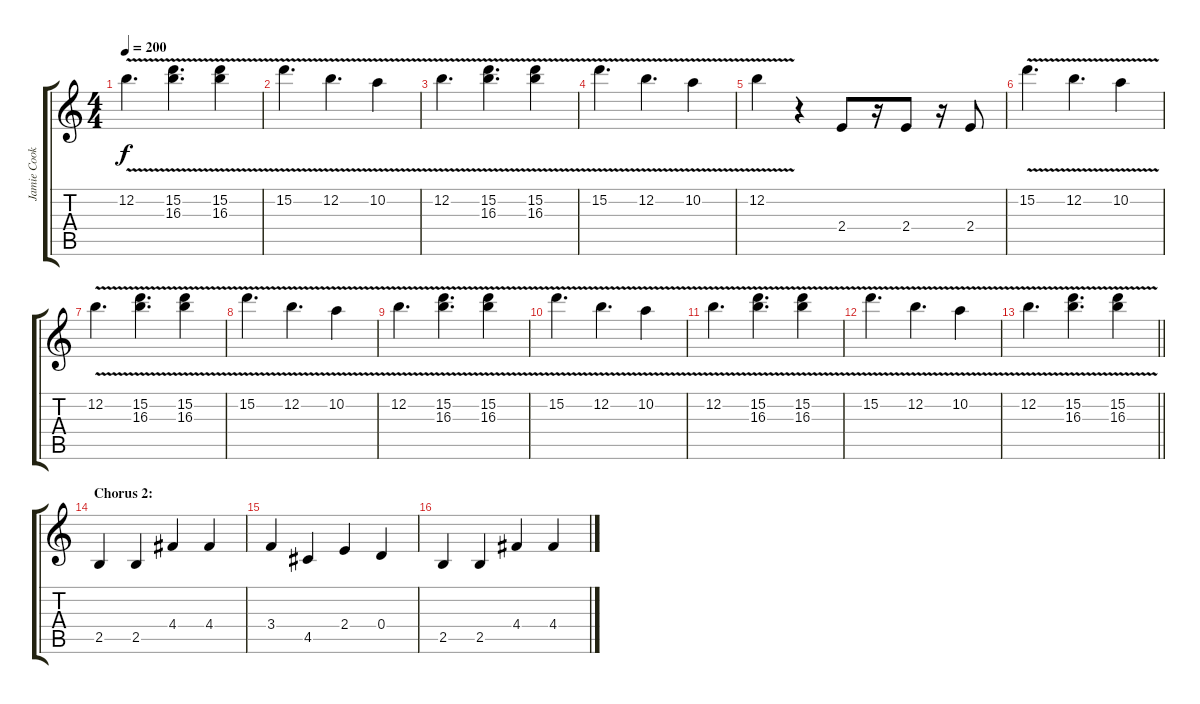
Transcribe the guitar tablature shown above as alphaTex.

\track ("Jamie Cook (Guitar 2)" "Jamie Cook") {instrument overdrivenguitar}
\staff {score tabs}
\tuning (E4 B3 G3 D3 A2 E2) {hide}
\ts (4 4)
\tempo 200
\clef g2
\ks c
12.2{v}.4{d dy f} (15.2{v} 16.3{v}).4{d} (15.2{v} 16.3{v}).4 |
15.2{v}.4{d} 12.2{v}.4{d} 10.2{v}.4 |
12.2{v}.4{d} (15.2{v} 16.3{v}).4{d} (15.2{v} 16.3{v}).4 |
15.2{v}.4{d} 12.2{v}.4{d} 10.2{v}.4 |
12.2{v}.4 r.4 2.4.8 r.16 2.4.8 r.16 2.4.8 |
15.2{v}.4{d} 12.2{v}.4{d} 10.2{v}.4 |
12.2{v}.4{d} (15.2{v} 16.3{v}).4{d} (15.2{v} 16.3{v}).4 |
15.2{v}.4{d} 12.2{v}.4{d} 10.2{v}.4 |
12.2{v}.4{d} (15.2{v} 16.3{v}).4{d} (15.2{v} 16.3{v}).4 |
15.2{v}.4{d} 12.2{v}.4{d} 10.2{v}.4 |
12.2{v}.4{d} (15.2{v} 16.3{v}).4{d} (15.2{v} 16.3{v}).4 |
15.2{v}.4{d} 12.2{v}.4{d} 10.2{v}.4 |
\barLineRight lightlight
12.2{v}.4{d} (15.2{v} 16.3{v}).4{d} (15.2{v} 16.3{v}).4 |
\section ("" "Chorus 2:")
2.5.4 2.5.4 4.4.4 4.4.4 |
3.4.4 4.5.4 2.4.4 0.4.4 |
2.5.4 2.5.4 4.4.4 4.4.4
